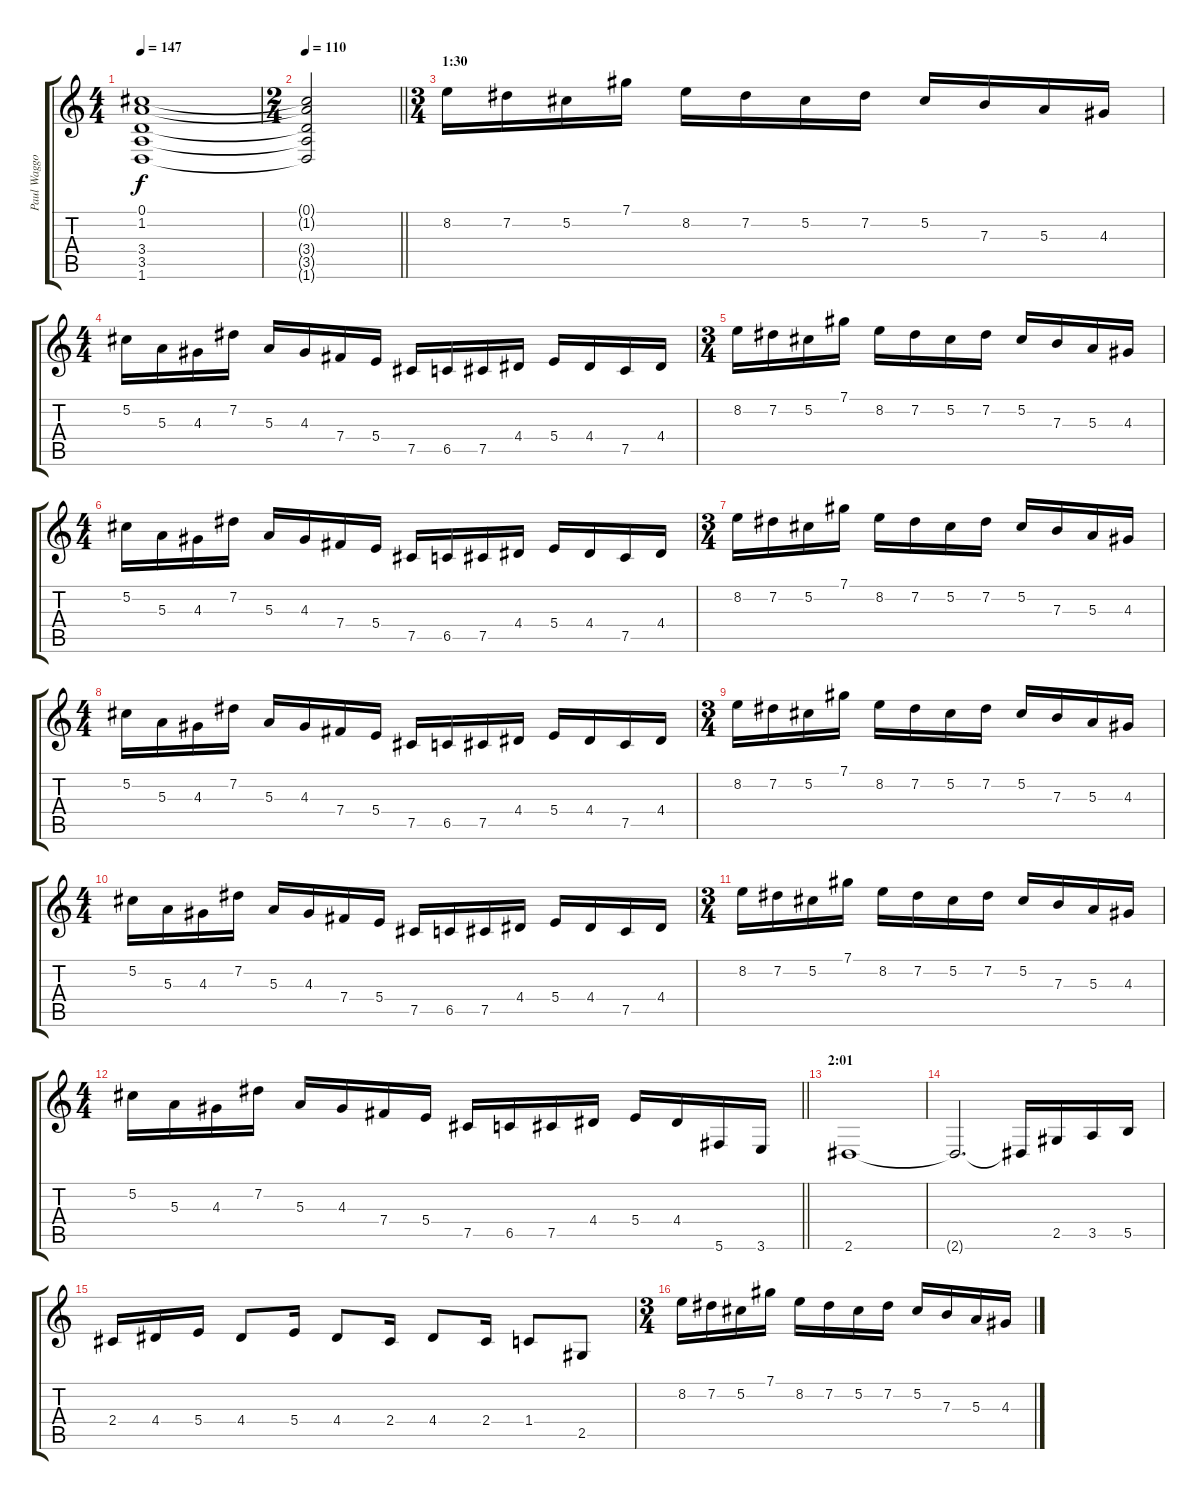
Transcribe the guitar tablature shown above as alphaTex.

\track ("Paul Waggoner" "Paul Waggo") {instrument distortionguitar}
\staff {score tabs}
\tuning (Db4 Ab3 E3 B2 Gb2 Db2) {hide}
\ts (4 4)
\tempo 147
\clef g2
\ks c
(0.1{t} 1.2{t} 3.4{t} 3.5{t} 1.6{t}).1{dy f} |
\ts (2 4)
\tempo 110
\barLineRight lightlight
(0.1{t} 1.2{t} 3.4{t} 3.5{t} 1.6{t}).2 |
\ts (3 4)
\section ("" "1:30 ")
8.2.16{instrument acousticguitarsteel} 7.2.16 5.2.16 7.1.16 8.2.16 7.2.16 5.2.16 7.2.16 5.2.16 7.3.16 5.3.16 4.3.16 |
\ts (4 4)
5.2.16 5.3.16 4.3.16 7.2.16 5.3.16 4.3.16 7.4.16 5.4.16 7.5.16 6.5.16 7.5.16 4.4.16 5.4.16 4.4.16 7.5.16 4.4.16 |
\ts (3 4)
8.2.16{instrument distortionguitar} 7.2.16 5.2.16 7.1.16 8.2.16 7.2.16 5.2.16 7.2.16 5.2.16 7.3.16 5.3.16 4.3.16 |
\ts (4 4)
5.2.16 5.3.16 4.3.16 7.2.16 5.3.16 4.3.16 7.4.16 5.4.16 7.5.16 6.5.16 7.5.16 4.4.16 5.4.16 4.4.16 7.5.16 4.4.16 |
\ts (3 4)
8.2.16 7.2.16 5.2.16 7.1.16 8.2.16 7.2.16 5.2.16 7.2.16 5.2.16 7.3.16 5.3.16 4.3.16 |
\ts (4 4)
5.2.16 5.3.16 4.3.16 7.2.16 5.3.16 4.3.16 7.4.16 5.4.16 7.5.16 6.5.16 7.5.16 4.4.16 5.4.16 4.4.16 7.5.16 4.4.16 |
\ts (3 4)
8.2.16 7.2.16 5.2.16 7.1.16 8.2.16 7.2.16 5.2.16 7.2.16 5.2.16 7.3.16 5.3.16 4.3.16 |
\ts (4 4)
5.2.16 5.3.16 4.3.16 7.2.16 5.3.16 4.3.16 7.4.16 5.4.16 7.5.16 6.5.16 7.5.16 4.4.16 5.4.16 4.4.16 7.5.16 4.4.16 |
\ts (3 4)
8.2.16 7.2.16 5.2.16 7.1.16 8.2.16 7.2.16 5.2.16 7.2.16 5.2.16 7.3.16 5.3.16 4.3.16 |
\ts (4 4)
\barLineRight lightlight
5.2.16 5.3.16 4.3.16 7.2.16 5.3.16 4.3.16 7.4.16 5.4.16 7.5.16 6.5.16 7.5.16 4.4.16 5.4.16 4.4.16 5.6.16 3.6.16 |
\section ("" "2:01")
2.6.1 |
2.6{t}.2{d} 2.6{t}.16{beam merge} 2.5.16{beam merge} 3.5.16{beam merge} 5.5.16 |
2.4.16{beam merge} 4.4.16{beam merge} 5.4.16{beam split} 4.4.8{beam merge} 5.4.16{beam split} 4.4.8{beam merge} 2.4.16{beam split} 4.4.8 2.4.16 1.4.8 2.5.8 |
\ts (3 4)
8.2.16 7.2.16 5.2.16 7.1.16 8.2.16 7.2.16 5.2.16 7.2.16 5.2.16 7.3.16 5.3.16 4.3.16
